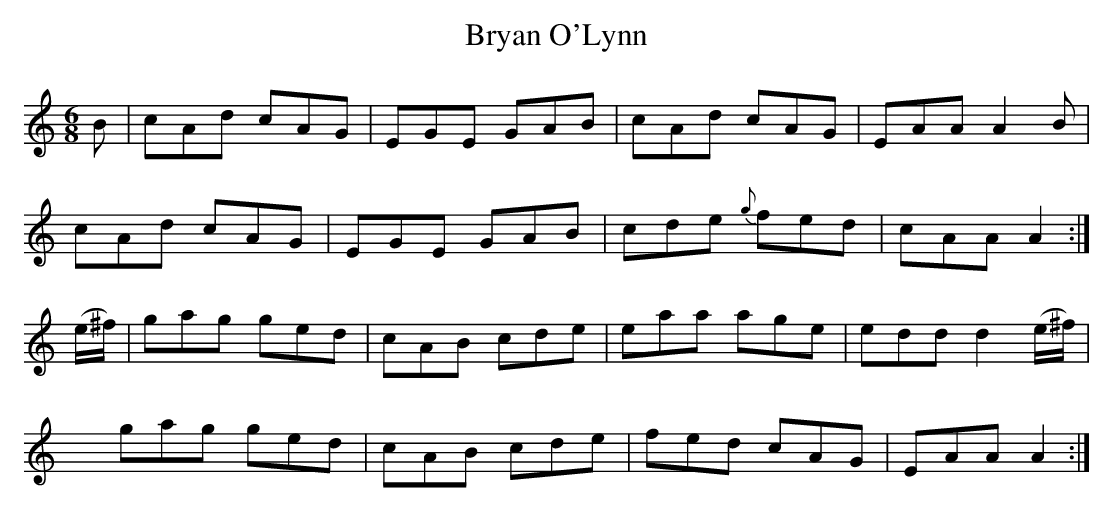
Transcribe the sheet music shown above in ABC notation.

X:1
T: Bryan O'Lynn
M: 6/8
L: 1/8
K: Am
B|cAd cAG|EGE GAB|cAd cAG|EAA A2B|
cAd cAG|EGE GAB|cde {g}fed|cAA A2:|
(e/^f/)|gag ged|cAB cde|eaa age|edd d2(e/^f/)|
xgag ged|cAB cde|fed cAG|EAA A2:|
